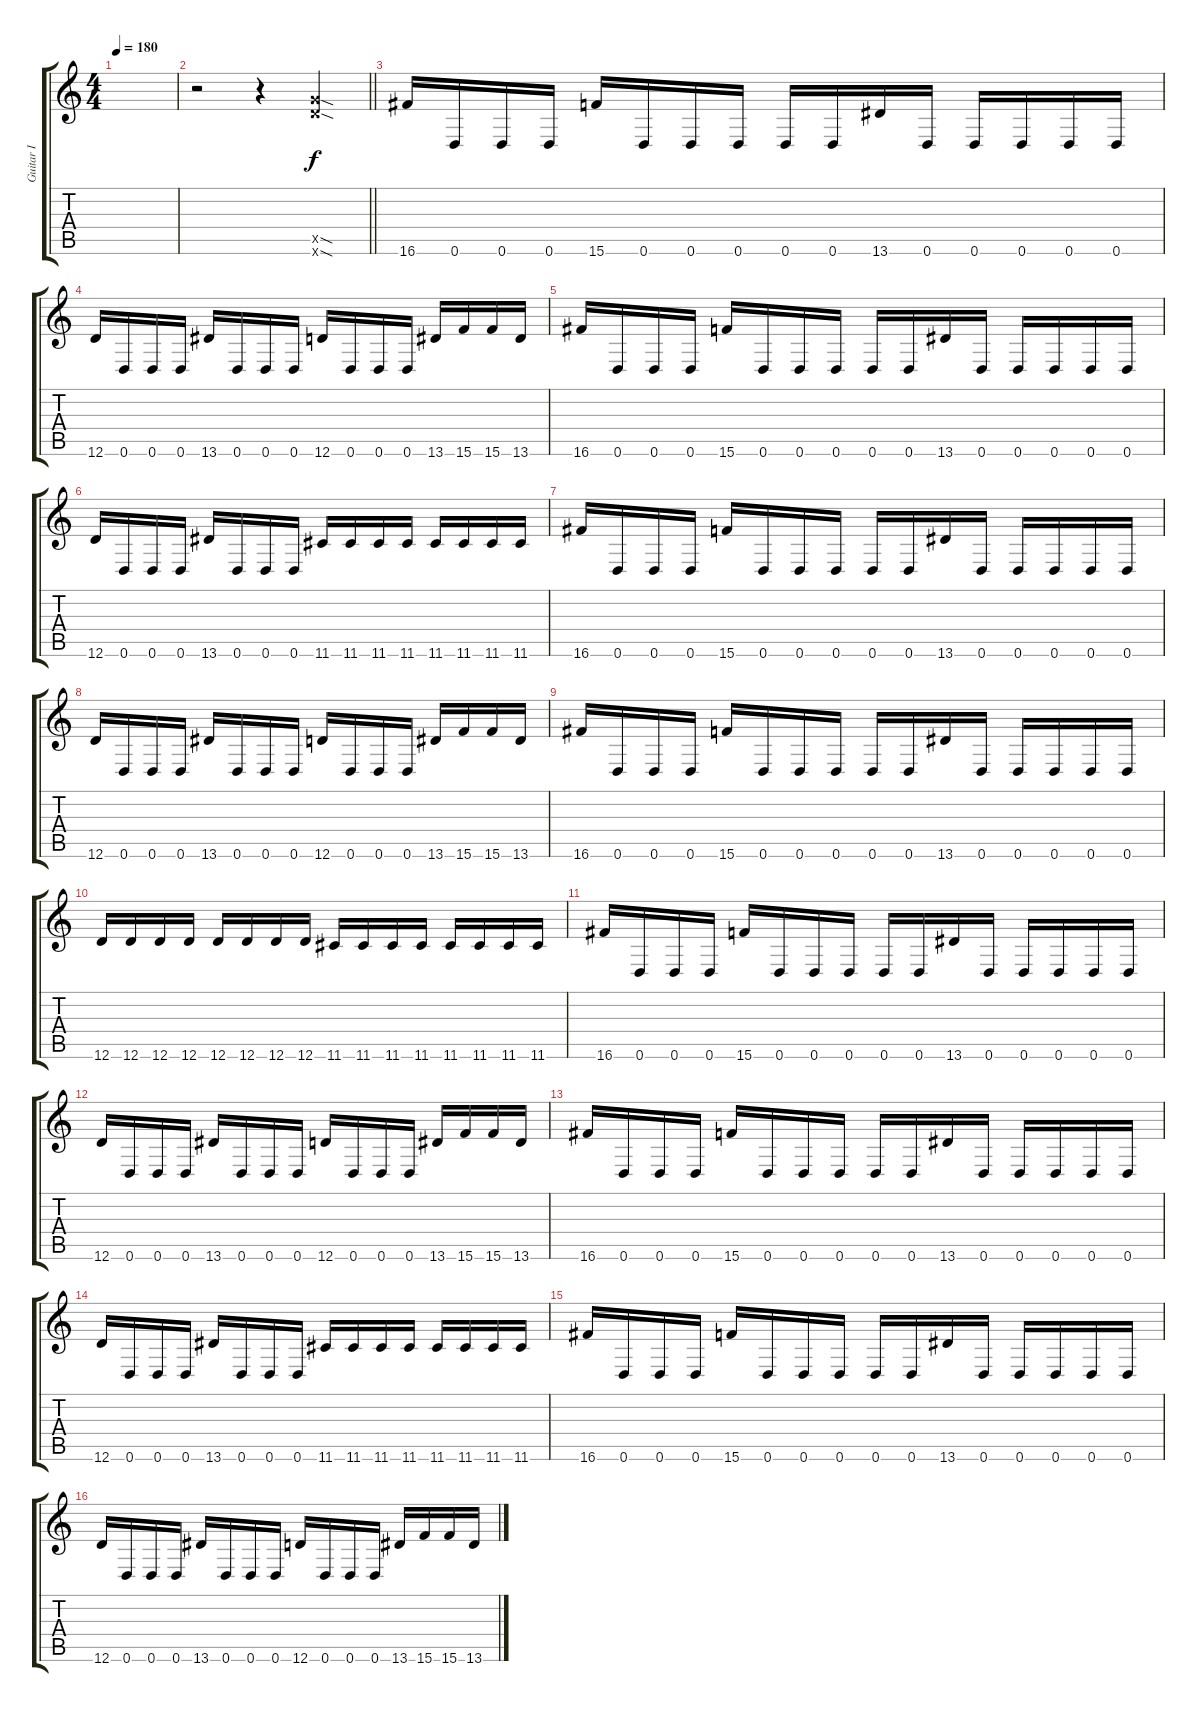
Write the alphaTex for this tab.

\track ("Guitar I" "Guitar I") {instrument distortionguitar}
\staff {score tabs}
\tuning (D4 A3 F3 C3 G2 D2) {hide}
\ts (4 4)
\tempo 180
\clef g2
\ks c
|
\barLineRight lightlight
r.2 r.4 (12.5{sod x} 12.6{sod x}).4 |
\section ("" "")
16.6.16 0.6.16 0.6.16 0.6.16 15.6.16 0.6.16 0.6.16 0.6.16 0.6.16 0.6.16 13.6.16 0.6.16 0.6.16 0.6.16 0.6.16 0.6.16 |
12.6.16 0.6.16 0.6.16 0.6.16 13.6.16 0.6.16 0.6.16 0.6.16 12.6.16 0.6.16 0.6.16 0.6.16 13.6.16 15.6.16 15.6.16 13.6.16 |
16.6.16 0.6.16 0.6.16 0.6.16 15.6.16 0.6.16 0.6.16 0.6.16 0.6.16 0.6.16 13.6.16 0.6.16 0.6.16 0.6.16 0.6.16 0.6.16 |
12.6.16 0.6.16 0.6.16 0.6.16 13.6.16 0.6.16 0.6.16 0.6.16 11.6.16 11.6.16 11.6.16 11.6.16 11.6.16 11.6.16 11.6.16 11.6.16 |
16.6.16 0.6.16 0.6.16 0.6.16 15.6.16 0.6.16 0.6.16 0.6.16 0.6.16 0.6.16 13.6.16 0.6.16 0.6.16 0.6.16 0.6.16 0.6.16 |
12.6.16 0.6.16 0.6.16 0.6.16 13.6.16 0.6.16 0.6.16 0.6.16 12.6.16 0.6.16 0.6.16 0.6.16 13.6.16 15.6.16 15.6.16 13.6.16 |
16.6.16 0.6.16 0.6.16 0.6.16 15.6.16 0.6.16 0.6.16 0.6.16 0.6.16 0.6.16 13.6.16 0.6.16 0.6.16 0.6.16 0.6.16 0.6.16 |
12.6.16 12.6.16 12.6.16 12.6.16 12.6.16 12.6.16 12.6.16 12.6.16 11.6.16 11.6.16 11.6.16 11.6.16 11.6.16 11.6.16 11.6.16 11.6.16 |
16.6.16 0.6.16 0.6.16 0.6.16 15.6.16 0.6.16 0.6.16 0.6.16 0.6.16 0.6.16 13.6.16 0.6.16 0.6.16 0.6.16 0.6.16 0.6.16 |
12.6.16 0.6.16 0.6.16 0.6.16 13.6.16 0.6.16 0.6.16 0.6.16 12.6.16 0.6.16 0.6.16 0.6.16 13.6.16 15.6.16 15.6.16 13.6.16 |
16.6.16 0.6.16 0.6.16 0.6.16 15.6.16 0.6.16 0.6.16 0.6.16 0.6.16 0.6.16 13.6.16 0.6.16 0.6.16 0.6.16 0.6.16 0.6.16 |
12.6.16 0.6.16 0.6.16 0.6.16 13.6.16 0.6.16 0.6.16 0.6.16 11.6.16 11.6.16 11.6.16 11.6.16 11.6.16 11.6.16 11.6.16 11.6.16 |
16.6.16 0.6.16 0.6.16 0.6.16 15.6.16 0.6.16 0.6.16 0.6.16 0.6.16 0.6.16 13.6.16 0.6.16 0.6.16 0.6.16 0.6.16 0.6.16 |
12.6.16 0.6.16 0.6.16 0.6.16 13.6.16 0.6.16 0.6.16 0.6.16 12.6.16 0.6.16 0.6.16 0.6.16 13.6.16 15.6.16 15.6.16 13.6.16
